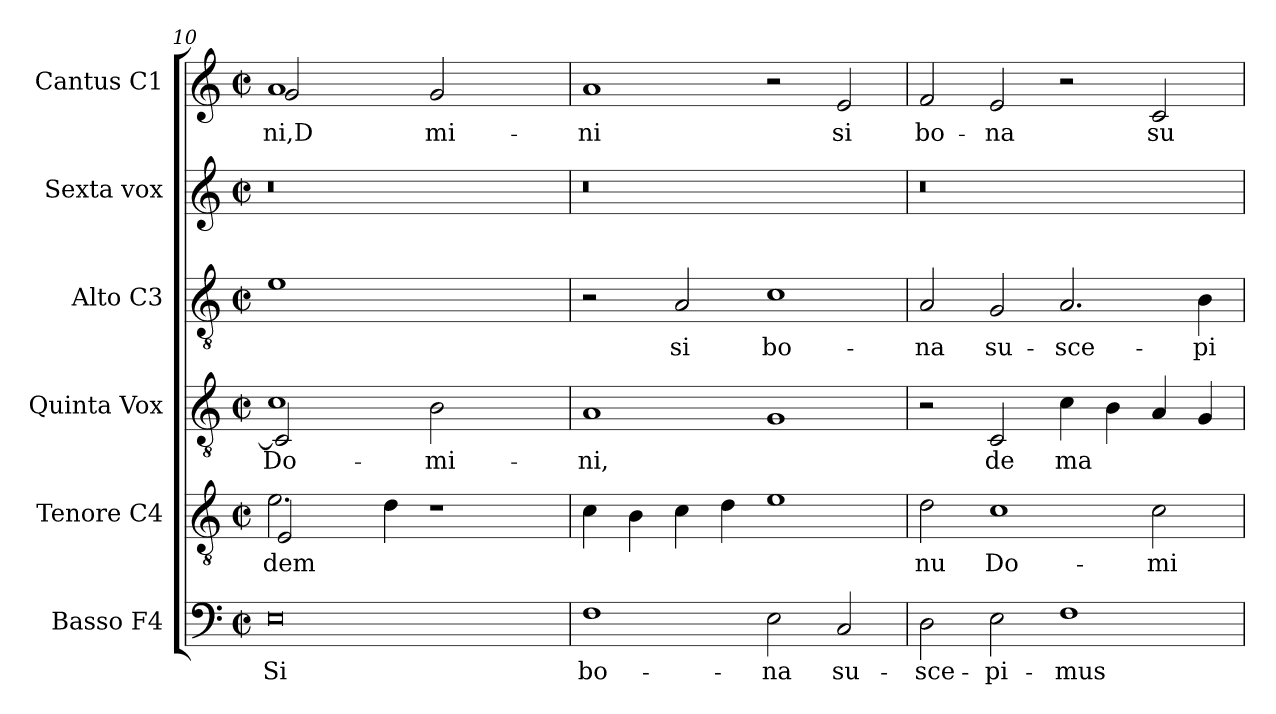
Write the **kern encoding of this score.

**kern	**text	**kern	**text	**kern	**text	**kern	**text	**kern	**kern	**text
*part6	*part6	*part5	*part5	*part4	*part4	*part3	*part3	*part2	*part1	*part1
*staff6	*staff6	*staff5	*staff5	*staff4	*staff4	*staff3	*staff3	*staff2	*staff1	*staff1
*I"Basso  F4	*	*I"Tenore  C4	*	*I"Quinta  Vox	*	*I"Alto  C3	*	*I"Sexta  vox	*I"Cantus  C1	*
*I'B	*	*I'T	*	*	*	*I'A	*	*	*I'C	*
*clefF4	*	*clefGv2	*	*clefGv2	*	*clefGv2	*	*clefG2	*clefG2	*
*k[]	*	*k[]	*	*k[]	*	*k[]	*	*k[]	*k[]	*
*C:	*	*C:	*	*C:	*	*C:	*	*C:	*C:	*
*M2/2	*	*M2/2	*	*M2/2	*	*M2/2	*	*M2/2	*M2/2	*
*met(c|)	*	*met(c|)	*	*met(c|)	*	*met(c|)	*	*met(c|)	*met(c|)	*
=10	=10	=10	=10	=10	=10	=10	=10	=10	=10	=10
!	!LO:LY:b:cj	!	!LO:LY:b:cj	!	!LO:LY:b:cj	!	!LO:LY:b:cj	!	!	!LO:LY:b:cj
*	*	*^	*	*^	*	*	*	*	*^	*
0E	Si	2.e\	2E/	dem	1c	2C/]	Do-	1e	.	0r	1a	2g/	-ni,D
.	.	.	1.ryy	.	.	2ryy	.	.	.	.	.	2ryy	.
!	!	!	!	!LO:LY:b:cj	!	!	!	!	!	!	!	!	!
.	.	4d\	.	.	.	.	.	.	.	.	.	.	.
!	!	!	!	!	!	!	!LO:LY:b:cj	!	!	!	!	!	!LO:LY:b:cj
.	.	1r	.	.	2B\	1ryy	-mi-	1ryy	.	.	2g/	1ryy	mi-
.	.	.	.	.	2ryy	.	.	.	.	.	2ryy	.	.
*	*	*v	*v	*	*	*	*	*	*	*	*v	*v	*
*	*	*	*	*v	*v	*	*	*	*	*	*
=11	=11	=11	=11	=11	=11	=11	=11	=11	=11	=11
!	!LO:LY:b:cj	!	!LO:LY:b:cj	!	!LO:LY:b:cj	!	!	!	!	!LO:LY:b:cj
1F	bo-	4c\	.	1A	-ni,	2r	.	0r	1a	-ni
!	!	!	!LO:LY:b:cj	!	!	!	!	!	!	!
.	.	4B\	.	.	.	.	.	.	.	.
!	!	!	!LO:LY:b:cj	!	!	!	!LO:LY:b:cj	!	!	!
.	.	4c\	.	.	.	2A/	si	.	.	.
!	!	!	!LO:LY:b:cj	!	!	!	!	!	!	!
.	.	4d\	.	.	.	.	.	.	.	.
!	!LO:LY:b:cj	!	!LO:LY:b:cj	!	!LO:LY:b:cj	!	!LO:LY:b:cj	!	!	!
2E\	-na	1e	.	1G	.	1c	bo-	.	2r	.
!	!LO:LY:b:cj	!	!	!	!	!	!	!	!	!LO:LY:b:cj
2C/	su-	.	.	.	.	.	.	.	2e/	si
=12	=12	=12	=12	=12	=12	=12	=12	=12	=12	=12
!	!LO:LY:b:cj	!	!LO:LY:b:cj	!	!	!	!LO:LY:b:cj	!	!	!LO:LY:b:cj
2D\	-sce-	2d\	nu	2r	.	2A/	-na	0r	2f/	bo-
!	!LO:LY:b:cj	!	!LO:LY:b:cj	!	!LO:LY:b:cj	!	!LO:LY:b:cj	!	!	!LO:LY:b:cj
2E\	-pi-	1c	Do-	2C/	de	2G/	su-	.	2e/	-na
!	!LO:LY:b:cj	!	!	!	!LO:LY:b:cj	!	!LO:LY:b:cj	!	!	!
1F	-mus	.	.	4c\	ma-	2.A/	-sce-	.	2r	.
!	!	!	!	!	!LO:LY:b:cj	!	!	!	!	!
.	.	.	.	4B\	--	.	.	.	.	.
!	!	!	!LO:LY:b:cj	!	!LO:LY:b:cj	!	!	!	!	!LO:LY:b:cj
.	.	2c\	-mi-	4A/	--	.	.	.	2c/	su-
!	!	!	!	!	!LO:LY:b:cj	!	!LO:LY:b:cj	!	!	!
.	.	.	.	4G/	--	4B\	-pi-	.	.	.
=	=	=	=	=	=	=	=	=	=	=
*-	*-	*-	*-	*-	*-	*-	*-	*-	*-	*-
